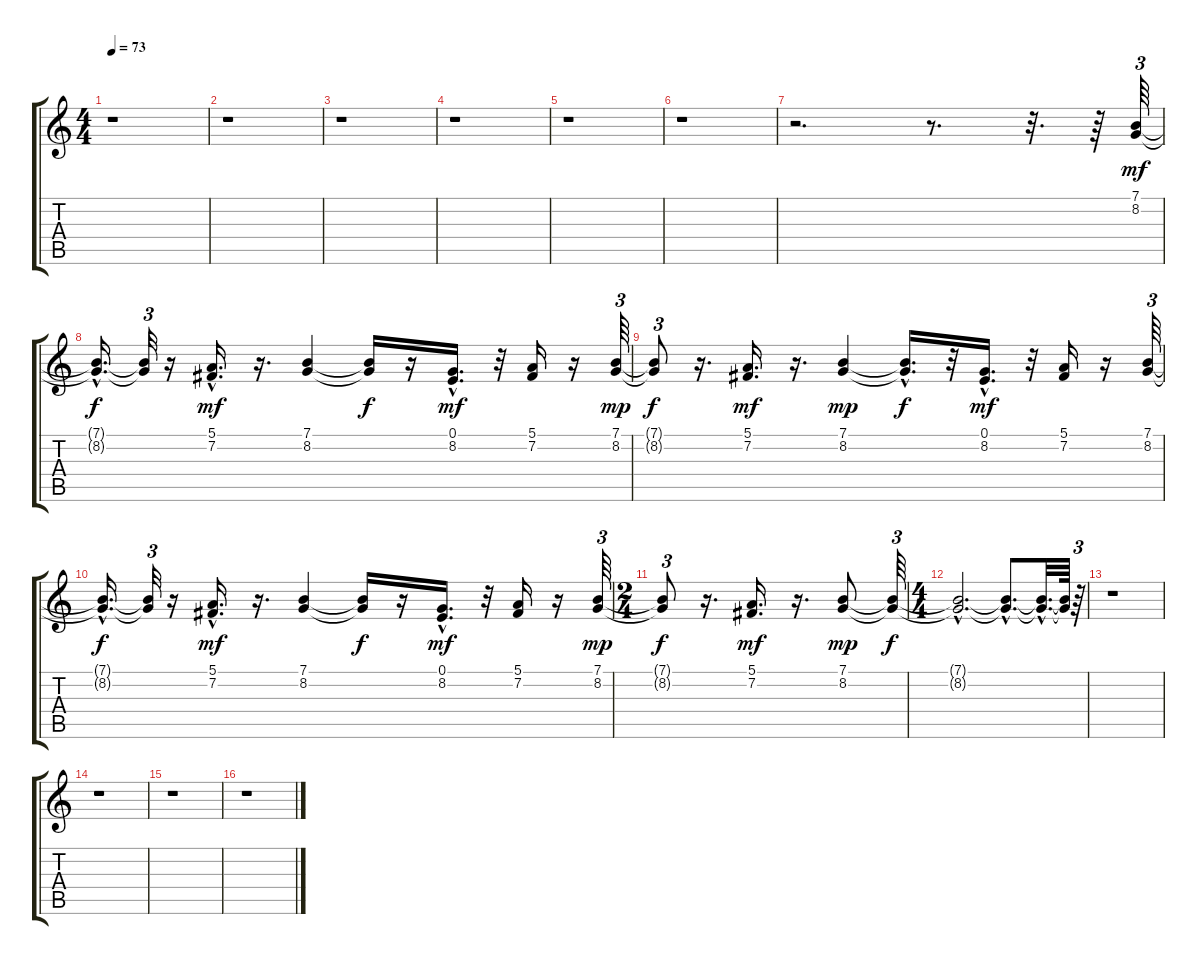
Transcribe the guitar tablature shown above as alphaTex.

\track "" {instrument stringensemble1}
\staff {score tabs}
\tuning (E4 B3 G3 D3 A2 E2) {hide}
\ts (4 4)
\tempo 73
\clef g2
\ks c
r.1{dy f} |
r.1 |
r.1 |
r.1 |
r.1 |
r.1 |
r.2{d} r.8{d} r.32{d} r.64 (7.1 8.2).64{tu (3 2) dy mf} |
(7.1{hac t} 8.2{hac t}).16{d dy f} (7.1{t} 8.2{t}).32{tu (3 2)} r.16 (5.1{hac} 7.2{hac}).16{d dy mf} r.16{d} (7.1 8.2).4 (7.1{t} 8.2{t}).16{dy f} r.16 (0.1 8.2{hac}).16{d dy mf} r.32 (5.1 7.2).16 r.16 (7.1 8.2).64{tu (3 2) dy mp} |
(7.1{t} 8.2{t}).8{tu (3 2) dy f} r.16{d} (5.1 7.2).16{d dy mf} r.16{d} (7.1 8.2).4{dy mp} (7.1{hac t} 8.2{hac t}).16{d dy f} r.32 (0.1 8.2{hac}).16{d dy mf} r.32 (5.1 7.2).16 r.16 (7.1 8.2).64{tu (3 2)} |
(7.1{hac t} 8.2{hac t}).16{d dy f} (7.1{t} 8.2{t}).32{tu (3 2)} r.16 (5.1{hac} 7.2{hac}).16{d dy mf} r.16{d} (7.1 8.2).4 (7.1{t} 8.2{t}).16{dy f} r.16 (0.1 8.2{hac}).16{d dy mf} r.32 (5.1 7.2).16 r.16 (7.1 8.2).64{tu (3 2) dy mp} |
\ts (2 4)
(7.1{t} 8.2{t}).8{tu (3 2) dy f} r.16{d} (5.1 7.2).16{d dy mf} r.16{d} (7.1 8.2).8{dy mp} (7.1{t} 8.2{t}).64{tu (3 2) dy f} |
\ts (4 4)
(7.1{hac t} 8.2{hac t}).2{d} (7.1{hac t} 8.2{hac t}).8{d} (7.1{hac t} 8.2{hac t}).32{d} (7.1{t} 8.2{t}).64 r.64{tu (3 2)} |
r.1 |
r.1 |
r.1 |
r.1
